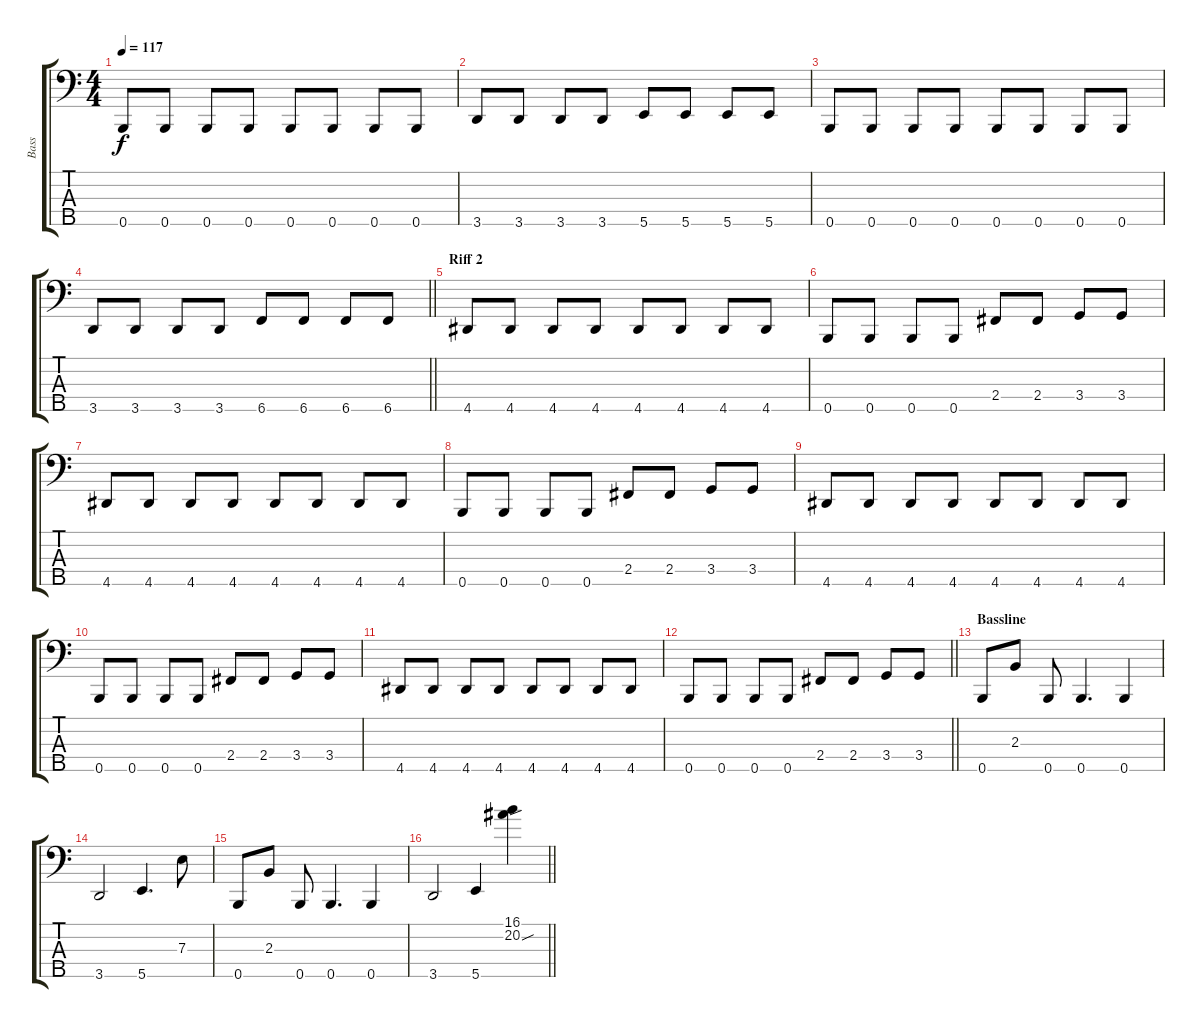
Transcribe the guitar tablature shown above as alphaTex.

\track ("Bass" "Bass") {instrument electricbasspick}
\staff {score tabs}
\tuning (G2 D2 A1 E1 B0) {hide}
\ts (4 4)
\tempo 117
\clef f4
\ks c
0.5.8{dy f} 0.5.8 0.5.8 0.5.8 0.5.8 0.5.8 0.5.8 0.5.8 |
3.5.8 3.5.8 3.5.8 3.5.8 5.5.8 5.5.8 5.5.8 5.5.8 |
0.5.8 0.5.8 0.5.8 0.5.8 0.5.8 0.5.8 0.5.8 0.5.8 |
\barLineRight lightlight
3.5.8 3.5.8 3.5.8 3.5.8 6.5.8 6.5.8 6.5.8 6.5.8 |
\section ("" "Riff 2")
4.5.8 4.5.8 4.5.8 4.5.8 4.5.8 4.5.8 4.5.8 4.5.8 |
0.5.8 0.5.8 0.5.8 0.5.8 2.4.8 2.4.8 3.4.8 3.4.8 |
4.5.8 4.5.8 4.5.8 4.5.8 4.5.8 4.5.8 4.5.8 4.5.8 |
0.5.8 0.5.8 0.5.8 0.5.8 2.4.8 2.4.8 3.4.8 3.4.8 |
4.5.8 4.5.8 4.5.8 4.5.8 4.5.8 4.5.8 4.5.8 4.5.8 |
0.5.8 0.5.8 0.5.8 0.5.8 2.4.8 2.4.8 3.4.8 3.4.8 |
4.5.8 4.5.8 4.5.8 4.5.8 4.5.8 4.5.8 4.5.8 4.5.8 |
\barLineRight lightlight
0.5.8 0.5.8 0.5.8 0.5.8 2.4.8 2.4.8 3.4.8 3.4.8 |
\section ("" "Bassline")
0.5.8 2.3.8 0.5.8 0.5.4{d} 0.5.4 |
3.5.2 5.5.4{d} 7.3.8 |
0.5.8 2.3.8 0.5.8 0.5.4{d} 0.5.4 |
\barLineRight lightlight
3.5.2 5.5.4 (16.1 20.2{sou}).4
